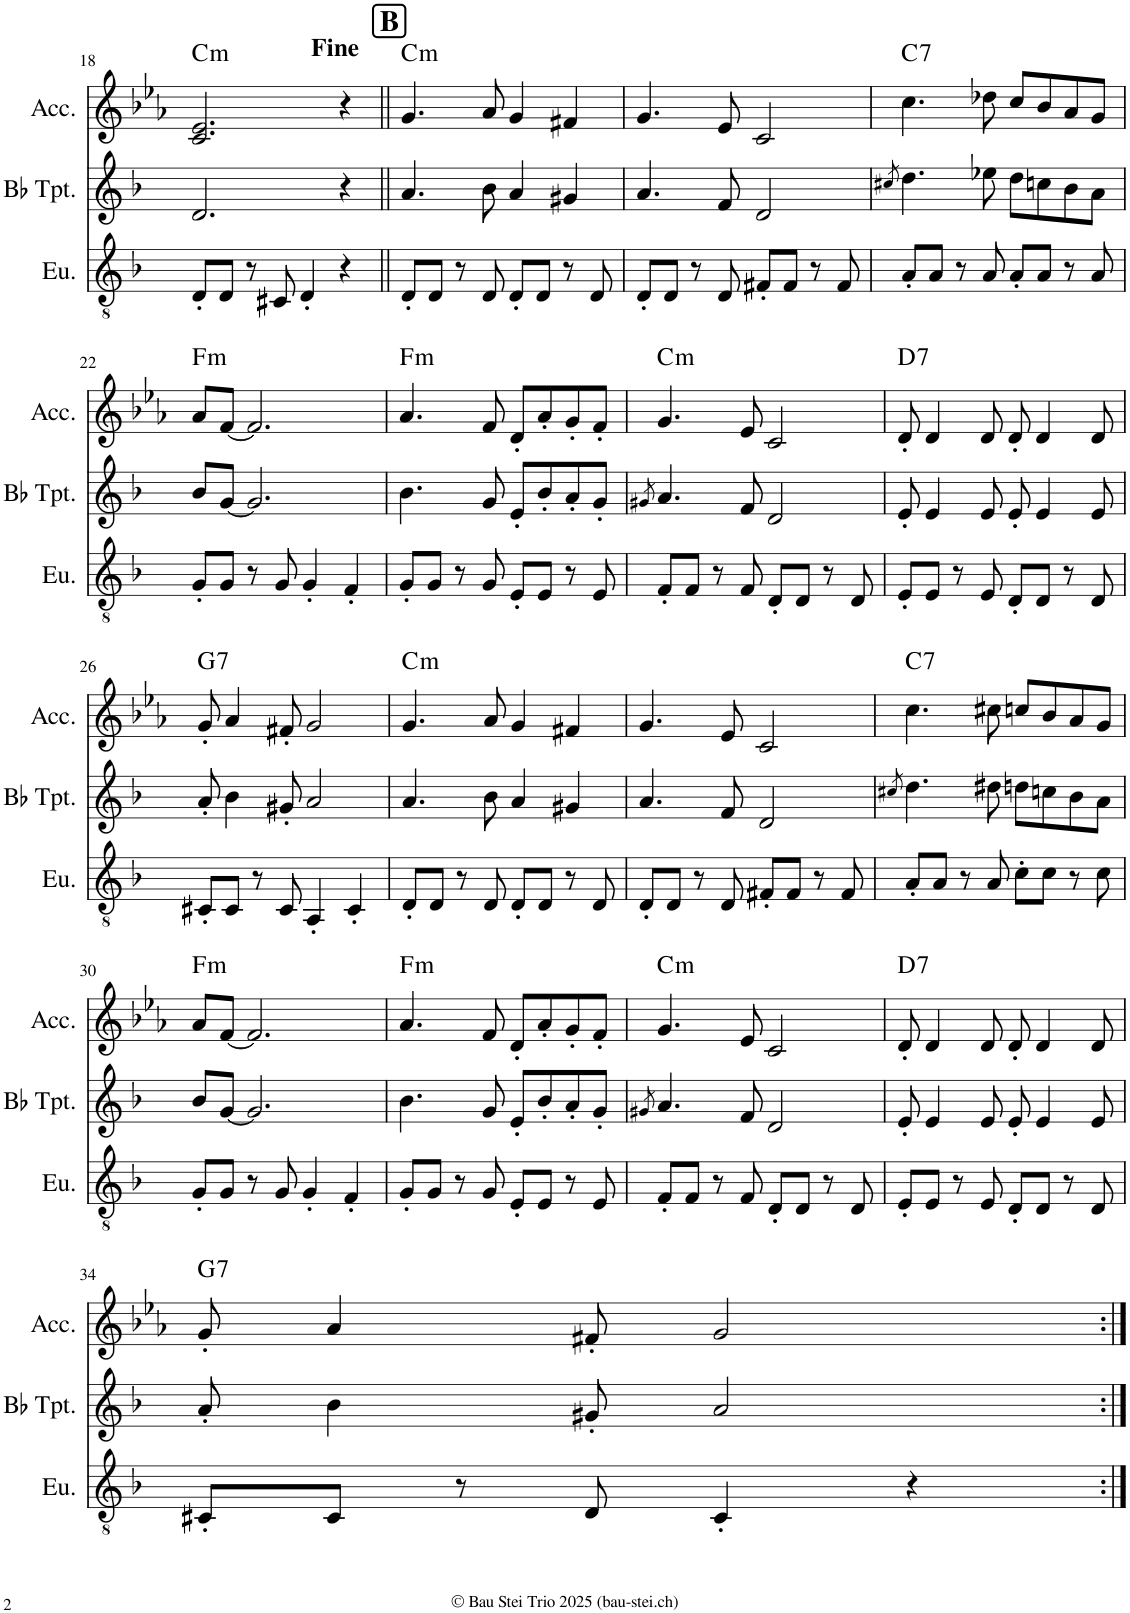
**kern	**kern	**kern	**harte
*part3	*part2	*part1	*part1
*staff3	*staff2	*staff1	*
*I"Euphonium	*I"Bb Trumpet	*I"Accordion	*
*I'Eu.	*I'Bb Tpt.	*I'Acc.	*
!!LO:PB:g=z
*clefGv2	*clefG2	*clefG2	*
*Trd1c2	*Trd1c2	*	*
*k[b-]	*k[b-]	*k[b-e-a-]	*
*M4/4	*M4/4	*M4/4	*
=18	=18	=18	=18
!	!	!	!LO:H:kt=m
8D'/L	2.d/	2.c/ 2.e-/	C:min
8D/J	.	.	.
8r	.	.	.
8C#X/	.	.	.
4D'/	.	.	.
4r	4r	4r	.
!	!	!LO:TX:a:t=<b>Fine</b>	!
!!LO:REH:place=s1:a:B:cj:fs=14:t=B
=19||	=19||	=19||	=19||
!	!	!	!LO:H:kt=m
8D'/L	4.a/	4.g/	C:min
8D/J	.	.	.
8r	.	.	.
8D/	8b-\	8a-/	.
8D'/L	4a/	4g/	.
8D/J	.	.	.
8r	4g#X/	4f#X/	.
8D/	.	.	.
=20	=20	=20	=20
8D'/L	4.a/	4.g/	.
8D/J	.	.	.
8r	.	.	.
8D/	8f/	8e-/	.
8F#X'/L	2d/	2c/	.
8F#/J	.	.	.
8r	.	.	.
8F#/	.	.	.
=21	=21	=21	=21
.	8qcc#X/	.	.
!	!	!	!LO:H:kt=7
8A'/L	4.dd\	4.cc\	C:7
8A/J	.	.	.
8r	.	.	.
8A/	8ee-X\	8dd-X\	.
8A'/L	8dd\L	8cc/L	.
8A/J	8ccn\	8b-/	.
8r	8b-\	8a-/	.
8A/	8a\J	8g/J	.
!!LO:LB:g=z
=22	=22	=22	=22
!	!	!	!LO:H:kt=m
8G'/L	8b-/L	8a-/L	F:min
8G/J	[8g/J	[8f/J	.
8r	2.g/]	2.f/]	.
8G/	.	.	.
4G'/	.	.	.
4F'/	.	.	.
=23	=23	=23	=23
!	!	!	!LO:H:kt=m
8G'/L	4.b-\	4.a-/	F:min
8G/J	.	.	.
8r	.	.	.
8G/	8g/	8f/	.
8E'/L	8e'/L	8d'/L	.
8E/J	8b-'/	8a-'/	.
8r	8a'/	8g'/	.
8E/	8g'/J	8f'/J	.
=24	=24	=24	=24
.	8qg#X/	.	.
!	!	!	!LO:H:kt=m
8F'/L	4.a/	4.g/	C:min
8F/J	.	.	.
8r	.	.	.
8F/	8f/	8e-/	.
8D'/L	2d/	2c/	.
8D/J	.	.	.
8r	.	.	.
8D/	.	.	.
=25	=25	=25	=25
!	!	!	!LO:H:kt=7
8E'/L	8e'/	8d'/	D:7
8E/J	4e/	4d/	.
8r	.	.	.
8E/	8e/	8d/	.
8D'/L	8e'/	8d'/	.
8D/J	4e/	4d/	.
8r	.	.	.
8D/	8e/	8d/	.
!!LO:LB:g=z
=26	=26	=26	=26
!	!	!	!LO:H:kt=7
8C#X'/L	8a'/	8g'/	G:7
8C#/J	4b-\	4a-/	.
8r	.	.	.
8C#/	8g#X'/	8f#X'/	.
4AA'/	2a/	2g/	.
4C#'/	.	.	.
=27	=27	=27	=27
!	!	!	!LO:H:kt=m
8D'/L	4.a/	4.g/	C:min
8D/J	.	.	.
8r	.	.	.
8D/	8b-\	8a-/	.
8D'/L	4a/	4g/	.
8D/J	.	.	.
8r	4g#X/	4f#X/	.
8D/	.	.	.
=28	=28	=28	=28
8D'/L	4.a/	4.g/	.
8D/J	.	.	.
8r	.	.	.
8D/	8f/	8e-/	.
8F#X'/L	2d/	2c/	.
8F#/J	.	.	.
8r	.	.	.
8F#/	.	.	.
=29	=29	=29	=29
.	8qcc#X/	.	.
!	!	!	!LO:H:kt=7
8A'/L	4.dd\	4.cc\	C:7
8A/J	.	.	.
8r	.	.	.
8A/	8dd#X\	8cc#X\	.
8c'\L	8ddn\L	8ccn/L	.
8c\J	8ccn\	8b-/	.
8r	8b-\	8a-/	.
8c\	8a\J	8g/J	.
!!LO:LB:g=z
=30	=30	=30	=30
!	!	!	!LO:H:kt=m
8G'/L	8b-/L	8a-/L	F:min
8G/J	[8g/J	[8f/J	.
8r	2.g/]	2.f/]	.
8G/	.	.	.
4G'/	.	.	.
4F'/	.	.	.
=31	=31	=31	=31
!	!	!	!LO:H:kt=m
8G'/L	4.b-\	4.a-/	F:min
8G/J	.	.	.
8r	.	.	.
8G/	8g/	8f/	.
8E'/L	8e'/L	8d'/L	.
8E/J	8b-'/	8a-'/	.
8r	8a'/	8g'/	.
8E/	8g'/J	8f'/J	.
=32	=32	=32	=32
.	8qg#X/	.	.
!	!	!	!LO:H:kt=m
8F'/L	4.a/	4.g/	C:min
8F/J	.	.	.
8r	.	.	.
8F/	8f/	8e-/	.
8D'/L	2d/	2c/	.
8D/J	.	.	.
8r	.	.	.
8D/	.	.	.
=33	=33	=33	=33
!	!	!	!LO:H:kt=7
8E'/L	8e'/	8d'/	D:7
8E/J	4e/	4d/	.
8r	.	.	.
8E/	8e/	8d/	.
8D'/L	8e'/	8d'/	.
8D/J	4e/	4d/	.
8r	.	.	.
8D/	8e/	8d/	.
!!LO:LB:g=z
=34	=34	=34	=34
!	!	!	!LO:H:kt=7
8C#X'/L	8a'/	8g'/	G:7
8C#/J	4b-\	4a-/	.
8r	.	.	.
8D/	8g#X'/	8f#X'/	.
4C#'/	2a/	2g/	.
4r	.	.	.
=:|!	=:|!	=:|!	=:|!
*-	*-	*-	*-
